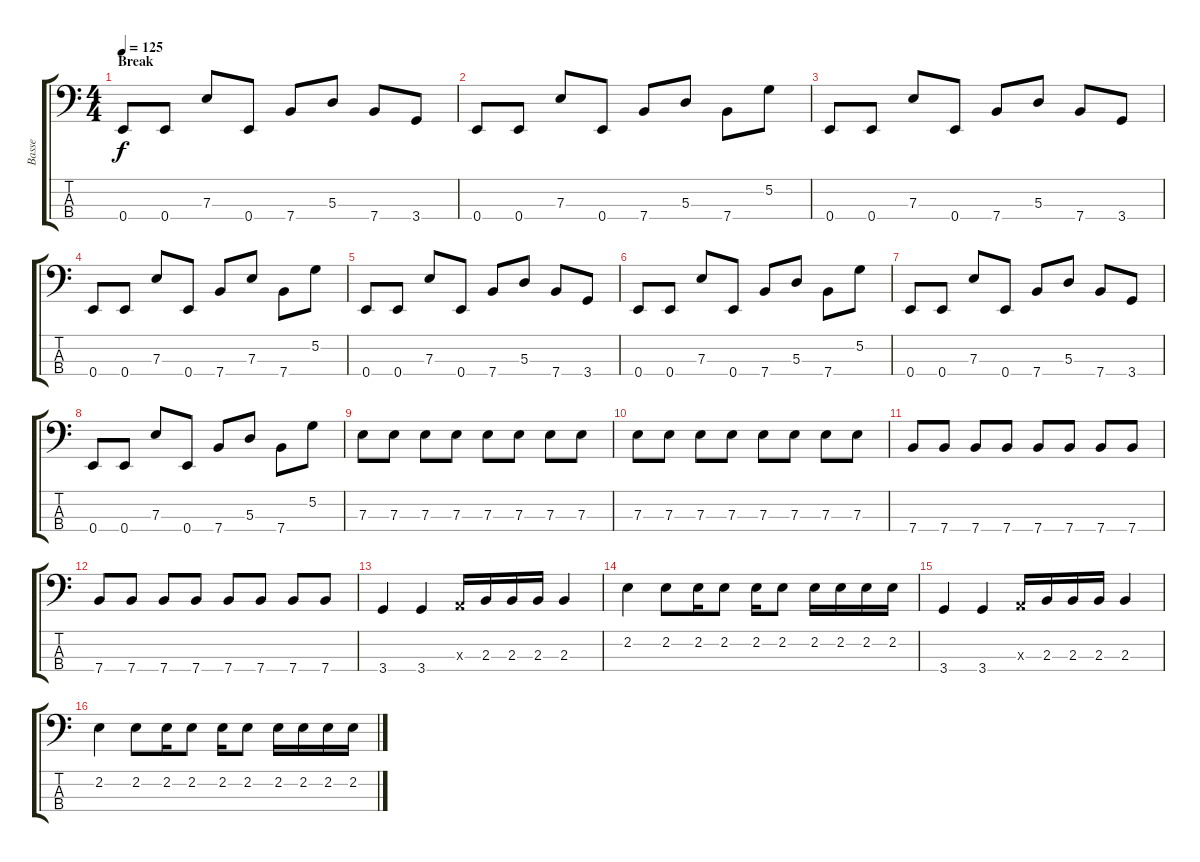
\track ("Basse" "Basse") {instrument electricbassfinger}
\staff {score tabs}
\tuning (G2 D2 A1 E1) {hide}
\ts (4 4)
\section ("" "Break")
\tempo 125
\clef f4
\ks c
0.4.8{dy f} 0.4.8 7.3.8 0.4.8 7.4.8 5.3.8 7.4.8 3.4.8 |
0.4.8 0.4.8 7.3.8 0.4.8 7.4.8 5.3.8 7.4.8 5.2.8 |
0.4.8 0.4.8 7.3.8 0.4.8 7.4.8 5.3.8 7.4.8 3.4.8 |
0.4.8 0.4.8 7.3.8 0.4.8 7.4.8 7.3.8 7.4.8 5.2.8 |
0.4.8 0.4.8 7.3.8 0.4.8 7.4.8 5.3.8 7.4.8 3.4.8 |
0.4.8 0.4.8 7.3.8 0.4.8 7.4.8 5.3.8 7.4.8 5.2.8 |
0.4.8 0.4.8 7.3.8 0.4.8 7.4.8 5.3.8 7.4.8 3.4.8 |
0.4.8 0.4.8 7.3.8 0.4.8 7.4.8 5.3.8 7.4.8 5.2.8 |
7.3.8 7.3.8 7.3.8 7.3.8 7.3.8 7.3.8 7.3.8 7.3.8 |
7.3.8 7.3.8 7.3.8 7.3.8 7.3.8 7.3.8 7.3.8 7.3.8 |
7.4.8 7.4.8 7.4.8 7.4.8 7.4.8 7.4.8 7.4.8 7.4.8 |
7.4.8 7.4.8 7.4.8 7.4.8 7.4.8 7.4.8 7.4.8 7.4.8 |
3.4.4 3.4.4 0.3{x}.16 2.3.16 2.3.16 2.3.16 2.3.4 |
2.2.4 2.2.8 2.2.16 2.2.8 2.2.16 2.2.8 2.2.16 2.2.16 2.2.16 2.2.16 |
3.4.4 3.4.4 0.3{x}.16 2.3.16 2.3.16 2.3.16 2.3.4 |
2.2.4 2.2.8 2.2.16 2.2.8 2.2.16 2.2.8 2.2.16 2.2.16 2.2.16 2.2.16
